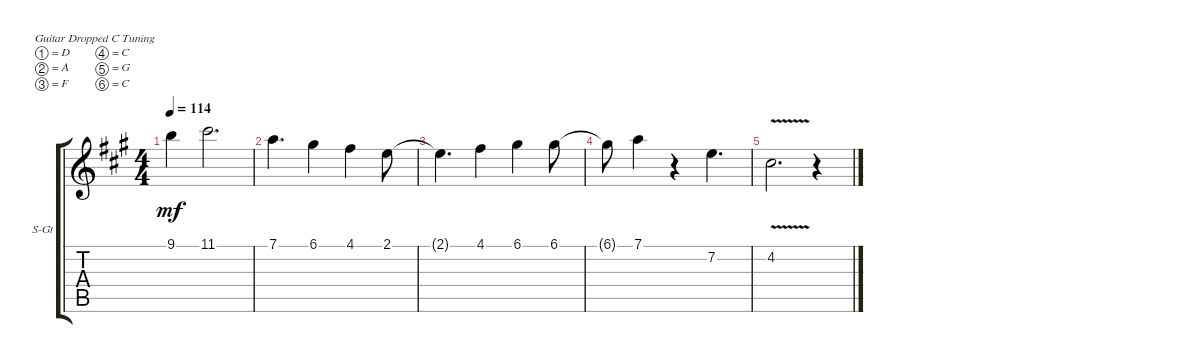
\defaultSystemsLayout 4
\bracketExtendMode groupsimilarinstruments
\firstSystemTrackNameOrientation horizontal
\otherSystemsTrackNameOrientation horizontal
\track ("Steel Guitar" "S-Gt") {instrument acousticguitarsteel}
\staff {score tabs}
\tuning (D4 A3 F3 C3 G2 C2)
\ts (4 4)
\tempo 114
\clef g2
\ks f#minor
9.1.4{dy mf} 11.1.2{d} |
7.1.4{d} 6.1.4 4.1.4 2.1.8 |
2.1{t}.4{d} 4.1.4 6.1.4 6.1.8 |
6.1{t}.8 7.1.4 r.4 7.2.4{d} |
4.2{v}.2{d} r.4
